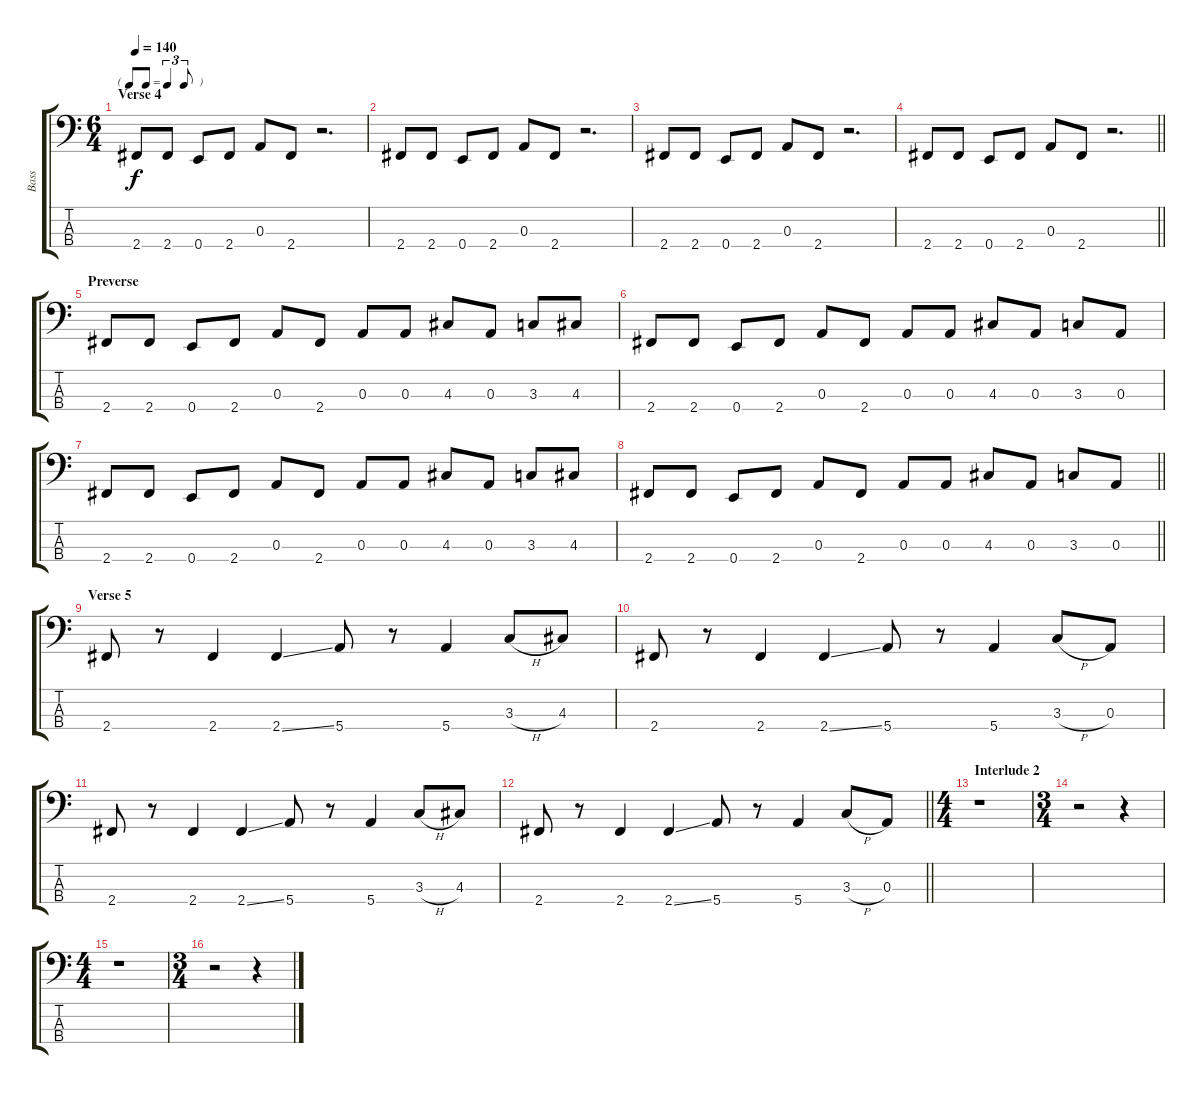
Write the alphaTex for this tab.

\track ("Bass" "Bass") {instrument electricbassfinger}
\staff {score tabs}
\tuning (G2 D2 A1 E1) {hide}
\ts (6 4)
\tf triplet8th
\section ("" "Verse 4")
\tempo 140
\clef f4
\ks c
2.4.8{dy f} 2.4.8 0.4.8 2.4.8 0.3.8 2.4.8 r.2{d} |
2.4.8 2.4.8 0.4.8 2.4.8 0.3.8 2.4.8 r.2{d} |
2.4.8 2.4.8 0.4.8 2.4.8 0.3.8 2.4.8 r.2{d} |
\barLineRight lightlight
2.4.8 2.4.8 0.4.8 2.4.8 0.3.8 2.4.8 r.2{d} |
\section ("" "Preverse")
2.4.8 2.4.8 0.4.8 2.4.8 0.3.8 2.4.8 0.3.8 0.3.8 4.3.8 0.3.8 3.3.8 4.3.8 |
2.4.8 2.4.8 0.4.8 2.4.8 0.3.8 2.4.8 0.3.8 0.3.8 4.3.8 0.3.8 3.3.8 0.3.8 |
2.4.8 2.4.8 0.4.8 2.4.8 0.3.8 2.4.8 0.3.8 0.3.8 4.3.8 0.3.8 3.3.8 4.3.8 |
\barLineRight lightlight
2.4.8 2.4.8 0.4.8 2.4.8 0.3.8 2.4.8 0.3.8 0.3.8 4.3.8 0.3.8 3.3.8 0.3.8 |
\section ("" "Verse 5")
2.4.8 r.8 2.4.4 2.4{ss}.4 5.4.8 r.8 5.4.4 3.3{h}.8 4.3.8 |
2.4.8 r.8 2.4.4 2.4{ss}.4 5.4.8 r.8 5.4.4 3.3{h}.8 0.3.8 |
2.4.8 r.8 2.4.4 2.4{ss}.4 5.4.8 r.8 5.4.4 3.3{h}.8 4.3.8 |
\barLineRight lightlight
2.4.8 r.8 2.4.4 2.4{ss}.4 5.4.8 r.8 5.4.4 3.3{h}.8 0.3.8 |
\ts (4 4)
\section ("" "Interlude 2")
r.1 |
\ts (3 4)
r.2 r.4 |
\ts (4 4)
r.1 |
\ts (3 4)
r.2 r.4
